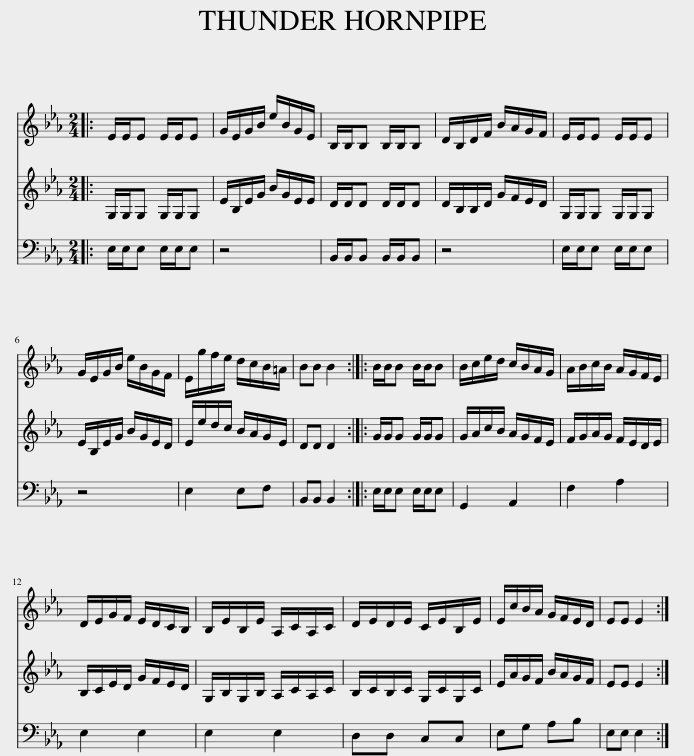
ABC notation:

X:1
%%score 1 2 3
L:1/8
M:2/4
I:linebreak $
K:Eb
V:1 treble
V:2 treble
V:3 bass
V:1
|: E/E/E E/E/E | G/E/G/B/ e/B/G/E/ | B,/B,/B, B,/B,/B, | D/B,/D/F/ B/A/G/F/ | E/E/E E/E/E |$ %5
 G/E/G/B/ e/B/G/F/ | E/g/f/e/ d/c/B/=A/ | BB B2 :: B/B/B B/B/B | B/c/e/d/ c/B/A/G/ | %10
 A/B/c/B/ A/G/F/E/ |$ D/E/G/F/ E/D/C/B,/ | B,/E/B,/E/ A,/C/A,/C/ | D/E/D/E/ C/E/B,/E/ | E/c/B/A/ G/F/E/D/ | %15
 EE E2 :| %16
V:2
|: G,/G,/G, G,/G,/G, | E/B,/E/G/ B/G/E/E/ | D/D/D D/D/D | D/B,/B,/D/ G/F/E/D/ | G,/G,/G, G,/G,/G, |$ %5
 E/B,/E/G/ B/G/E/D/ | E/e/d/c/ B/A/G/E/ | DD D2 :: G/G/G G/G/G | G/A/c/B/ A/G/F/E/ | %10
 F/G/A/G/ F/E/D/E/ |$ B,/C/E/D/ G/F/E/D/ | G,/B,/G,/B,/ A,/C/A,/C/ | B,/C/B,/C/ G,/C/G,/C/ | E/A/G/F/ B/A/G/F/ | %15
 EE E2 :| %16
V:3
|: E,/E,/E, E,/E,/E, | z4 | B,,/B,,/B,, B,,/B,,/B,, | z4 | E,/E,/E, E,/E,/E, |$ %5
 z4 | E,2 E,F, | B,,B,, B,,2 :: E,/E,/E, E,/E,/E, | G,,2 A,,2 | %10
 F,2 A,2 |$ E,2 E,2 | E,2 E,2 | D,D, C,C, | E,G, A,B, | %15
 E,E, E,2 :| %16
